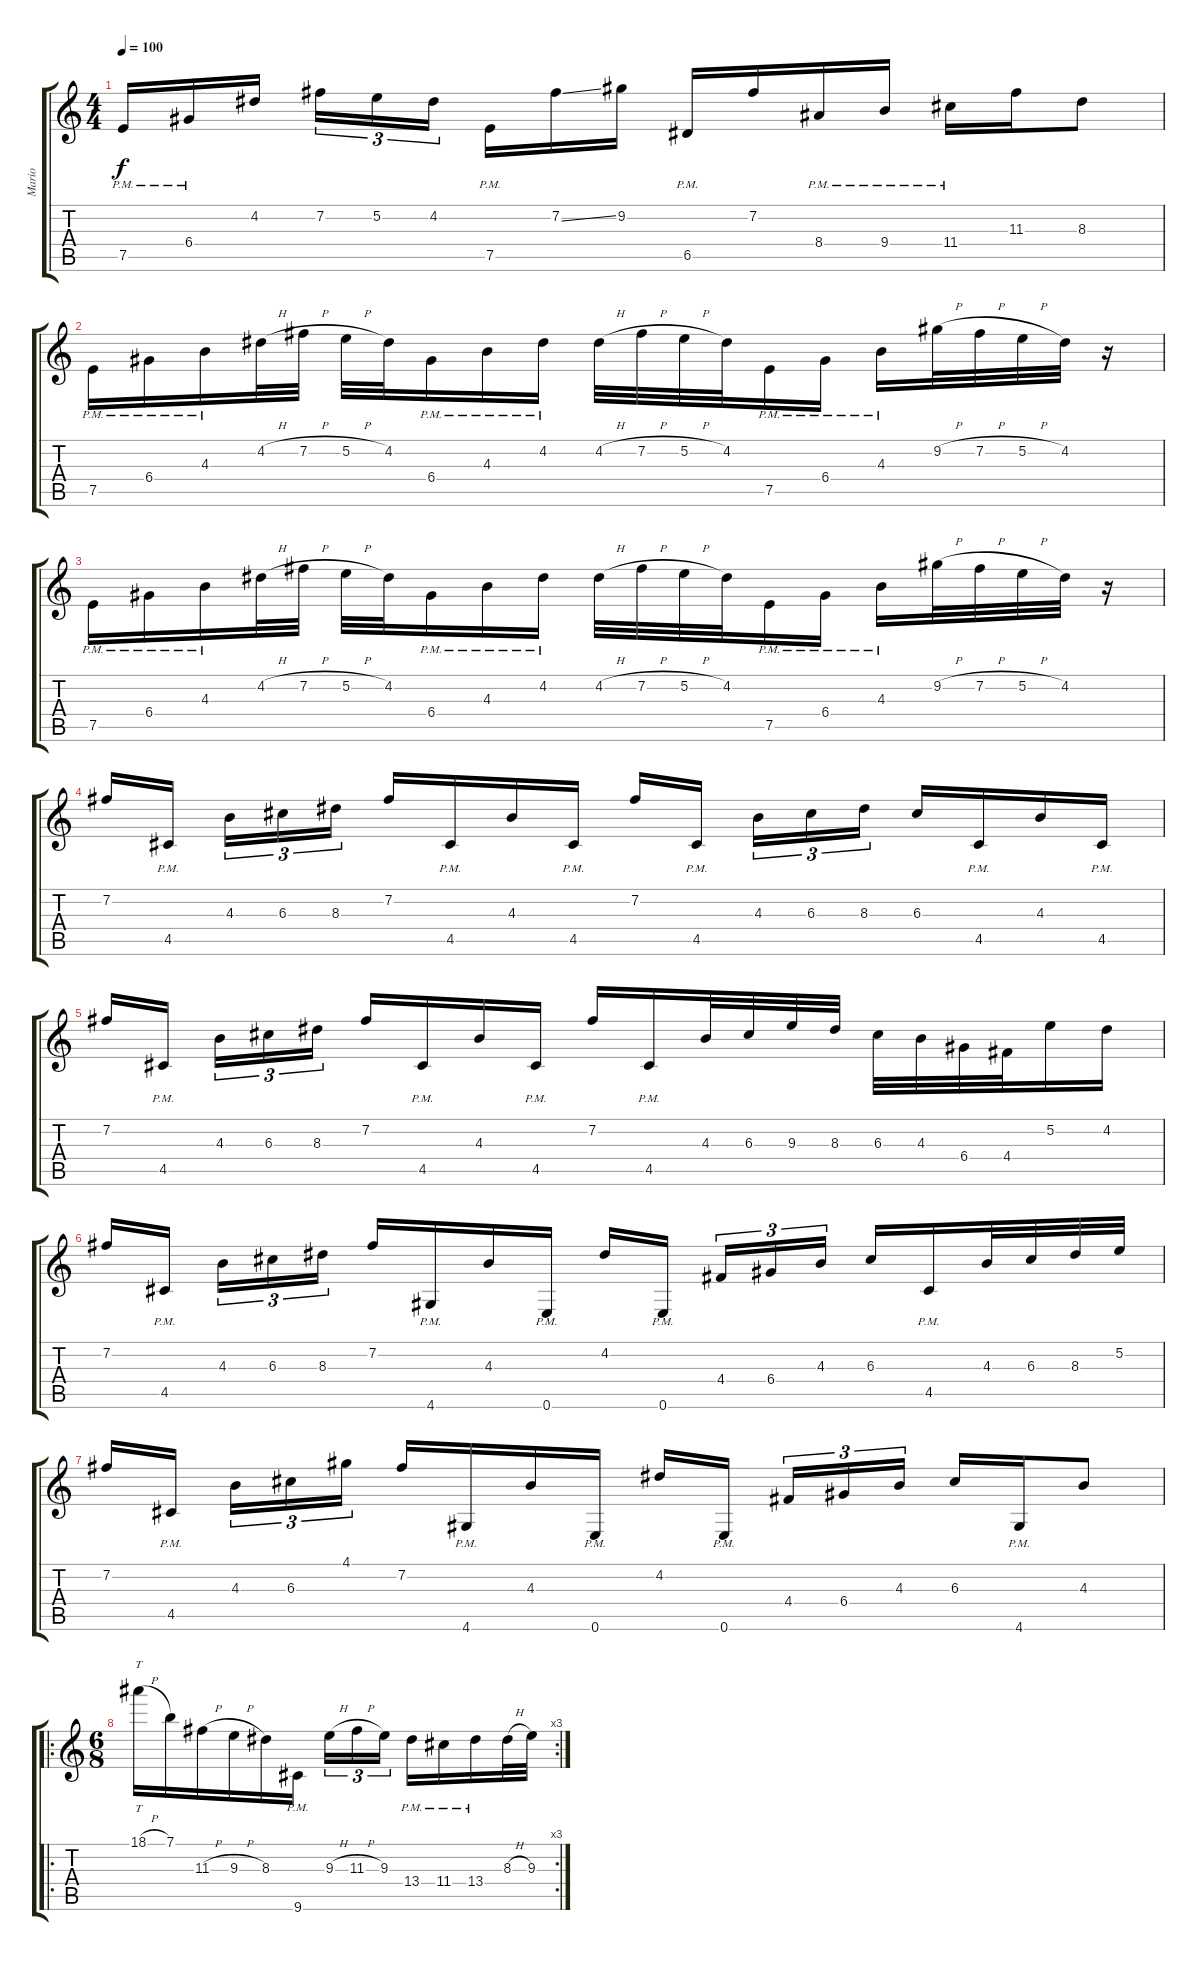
\track ("Mario" "Mario") {instrument distortionguitar}
\staff {score tabs}
\tuning (E4 B3 G3 D3 A2 E2) {hide}
\ts (4 4)
\tempo 100
\clef g2
\ks c
7.5{pm}.16{dy f} 6.4{pm}.16 4.2.16 7.2.16{tu (3 2)} 5.2.16{tu (3 2)} 4.2.16{tu (3 2)} 7.5{pm}.16 7.2{ss}.16 9.2.16 6.5{pm}.16 7.2.16 8.4{pm}.16 9.4{pm}.16 11.4{pm}.16 11.3.16 8.3.8 |
7.5{pm}.16 6.4{pm}.16 4.3{pm}.16 4.2{h}.32 7.2{h}.32 5.2{h}.32 4.2.32 6.4{pm}.16 4.3{pm}.16 4.2{pm}.16 4.2{h}.32 7.2{h}.32 5.2{h}.32 4.2.32 7.5{pm}.16 6.4{pm}.16 4.3{pm}.16 9.2{h}.32 7.2{h}.32 5.2{h}.32 4.2.32 r.16 |
7.5{pm}.16 6.4{pm}.16 4.3{pm}.16 4.2{h}.32 7.2{h}.32 5.2{h}.32 4.2.32 6.4{pm}.16 4.3{pm}.16 4.2{pm}.16 4.2{h}.32 7.2{h}.32 5.2{h}.32 4.2.32 7.5{pm}.16 6.4{pm}.16 4.3{pm}.16 9.2{h}.32 7.2{h}.32 5.2{h}.32 4.2.32 r.16 |
7.2.16 4.5{pm}.16 4.3.16{tu (3 2)} 6.3.16{tu (3 2)} 8.3.16{tu (3 2)} 7.2.16 4.5{pm}.16 4.3.16 4.5{pm}.16 7.2.16 4.5{pm}.16 4.3.16{tu (3 2)} 6.3.16{tu (3 2)} 8.3.16{tu (3 2)} 6.3.16 4.5{pm}.16 4.3.16 4.5{pm}.16 |
7.2.16 4.5{pm}.16 4.3.16{tu (3 2)} 6.3.16{tu (3 2)} 8.3.16{tu (3 2)} 7.2.16 4.5{pm}.16 4.3.16 4.5{pm}.16 7.2.16 4.5{pm}.16 4.3.32 6.3.32 9.3.32 8.3.32 6.3.32 4.3.32 6.4.32 4.4.32 5.2.16 4.2.16 |
7.2.16 4.5{pm}.16 4.3.16{tu (3 2)} 6.3.16{tu (3 2)} 8.3.16{tu (3 2)} 7.2.16 4.6{pm}.16 4.3.16 0.6{pm}.16 4.2.16 0.6{pm}.16 4.4.16{tu (3 2)} 6.4.16{tu (3 2)} 4.3.16{tu (3 2)} 6.3.16 4.5{pm}.16 4.3.32 6.3.32 8.3.32 5.2.32 |
7.2.16 4.5{pm}.16 4.3.16{tu (3 2)} 6.3.16{tu (3 2)} 4.1.16{tu (3 2)} 7.2.16 4.6{pm}.16 4.3.16 0.6{pm}.16 4.2.16 0.6{pm}.16 4.4.16{tu (3 2)} 6.4.16{tu (3 2)} 4.3.16{tu (3 2)} 6.3.16 4.6{pm}.16 4.3.8 |
\ro
\rc 3
\ts (6 8)
18.1{h}.16{tt} 7.1.16 11.3{h}.16 9.3{h}.16 8.3.16 9.6{pm}.16 9.3{h}.16{tu (3 2)} 11.3{h}.16{tu (3 2)} 9.3.16{tu (3 2)} 13.4{pm}.16 11.4{pm}.16 13.4{pm}.16 8.3{h}.32 9.3.32
